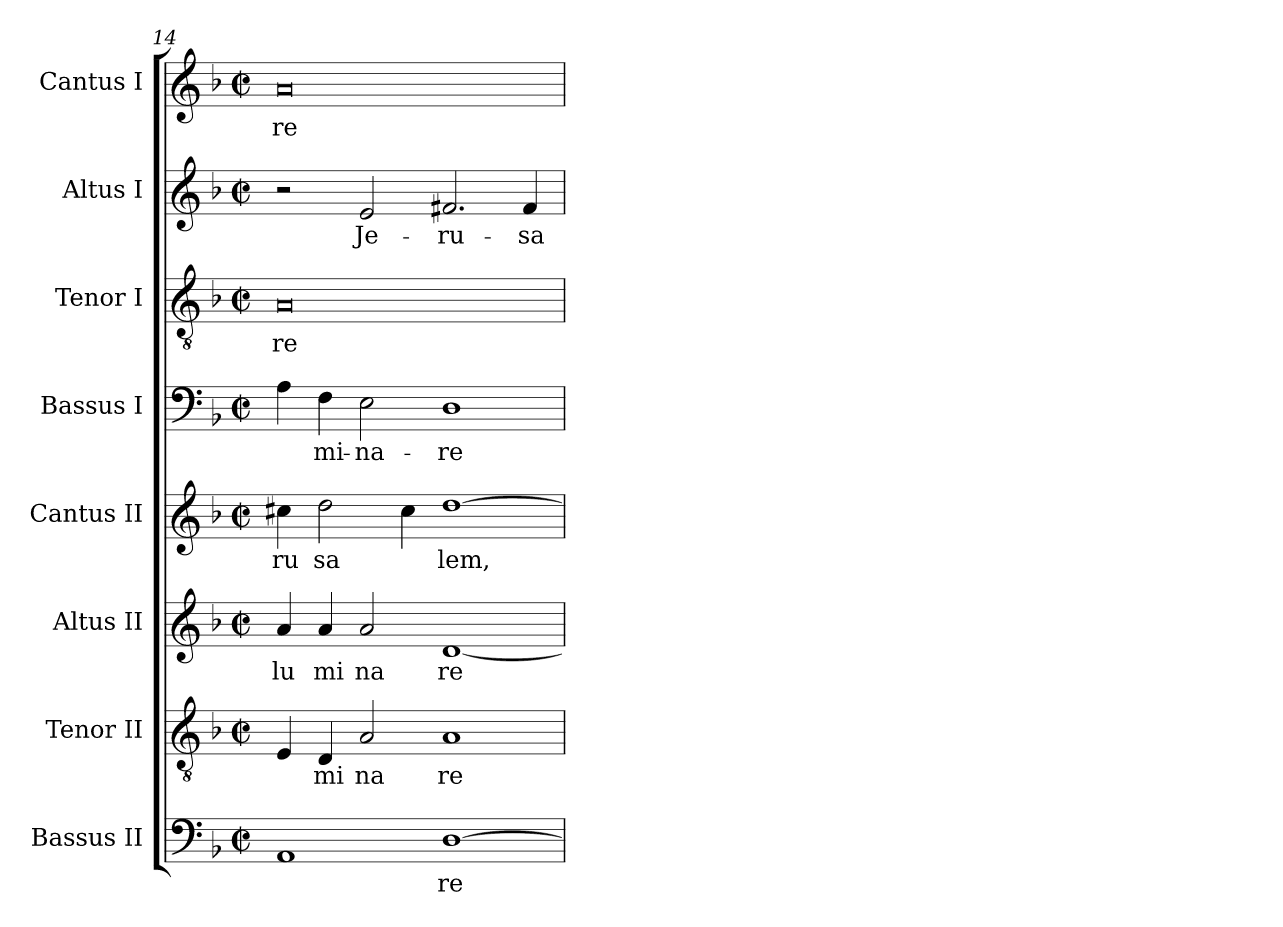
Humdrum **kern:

**kern	**text	**kern	**text	**kern	**text	**kern	**text	**kern	**text	**kern	**text	**kern	**text	**kern	**text
*part8	*part8	*part7	*part7	*part6	*part6	*part5	*part5	*part4	*part4	*part3	*part3	*part2	*part2	*part1	*part1
*staff8	*staff8	*staff7	*staff7	*staff6	*staff6	*staff5	*staff5	*staff4	*staff4	*staff3	*staff3	*staff2	*staff2	*staff1	*staff1
*I"Bassus II	*	*I"Tenor II	*	*I"Altus II	*	*I"Cantus II	*	*I"Bassus I	*	*I"Tenor I	*	*I"Altus I	*	*I"Cantus I	*
*clefF4	*	*clefGv2	*	*clefG2	*	*clefG2	*	*clefF4	*	*clefGv2	*	*clefG2	*	*clefG2	*
*k[b-]	*	*k[b-]	*	*k[b-]	*	*k[b-]	*	*k[b-]	*	*k[b-]	*	*k[b-]	*	*k[b-]	*
*F:	*	*F:	*	*F:	*	*F:	*	*F:	*	*F:	*	*F:	*	*F:	*
*M2/2	*	*M2/2	*	*M2/2	*	*M2/2	*	*M2/2	*	*M2/2	*	*M2/2	*	*M2/2	*
*met(c|)	*	*met(c|)	*	*met(c|)	*	*met(c|)	*	*met(c|)	*	*met(c|)	*	*met(c|)	*	*met(c|)	*
=14	=14	=14	=14	=14	=14	=14	=14	=14	=14	=14	=14	=14	=14	=14	=14
!	!	!	!	!	!LO:LY:b:cj	!	!LO:LY:b:cj	!	!	!	!LO:LY:b:cj	!	!	!	!LO:LY:b:cj
1AA	.	4E/	.	4a/	lu	4cc#X\	ru	4A\	.	0A	re	2r	.	0a	re
!	!	!	!LO:LY:b:cj	!	!LO:LY:b:cj	!	!LO:LY:b:cj	!	!LO:LY:b:cj	!	!	!	!	!	!
.	.	4D/	mi	4a/	mi	2dd\	sa	4F\	-mi-	.	.	.	.	.	.
!	!	!	!LO:LY:b:cj	!	!LO:LY:b:cj	!	!	!	!LO:LY:b:cj	!	!	!	!LO:LY:b:cj	!	!
.	.	2A/	na	2a/	na	.	.	2E\	-na-	.	.	2e/	Je-	.	.
.	.	.	.	.	.	4cc#\	.	.	.	.	.	.	.	.	.
!	!LO:LY:b:cj	!	!LO:LY:b:cj	!	!LO:LY:b:cj	!	!LO:LY:b	!	!LO:LY:b:cj	!	!	!	!LO:LY:b:cj	!	!
[>1D	-re	1A	re	[<1d	re	[>1dd	lem,	1D	-re	.	.	2.f#X/	-ru-	.	.
!	!	!	!	!	!	!	!	!	!	!	!	!	!LO:LY:b:cj	!	!
.	.	.	.	.	.	.	.	.	.	.	.	4f#/	-sa-	.	.
=	=	=	=	=	=	=	=	=	=	=	=	=	=	=	=
*-	*-	*-	*-	*-	*-	*-	*-	*-	*-	*-	*-	*-	*-	*-	*-
